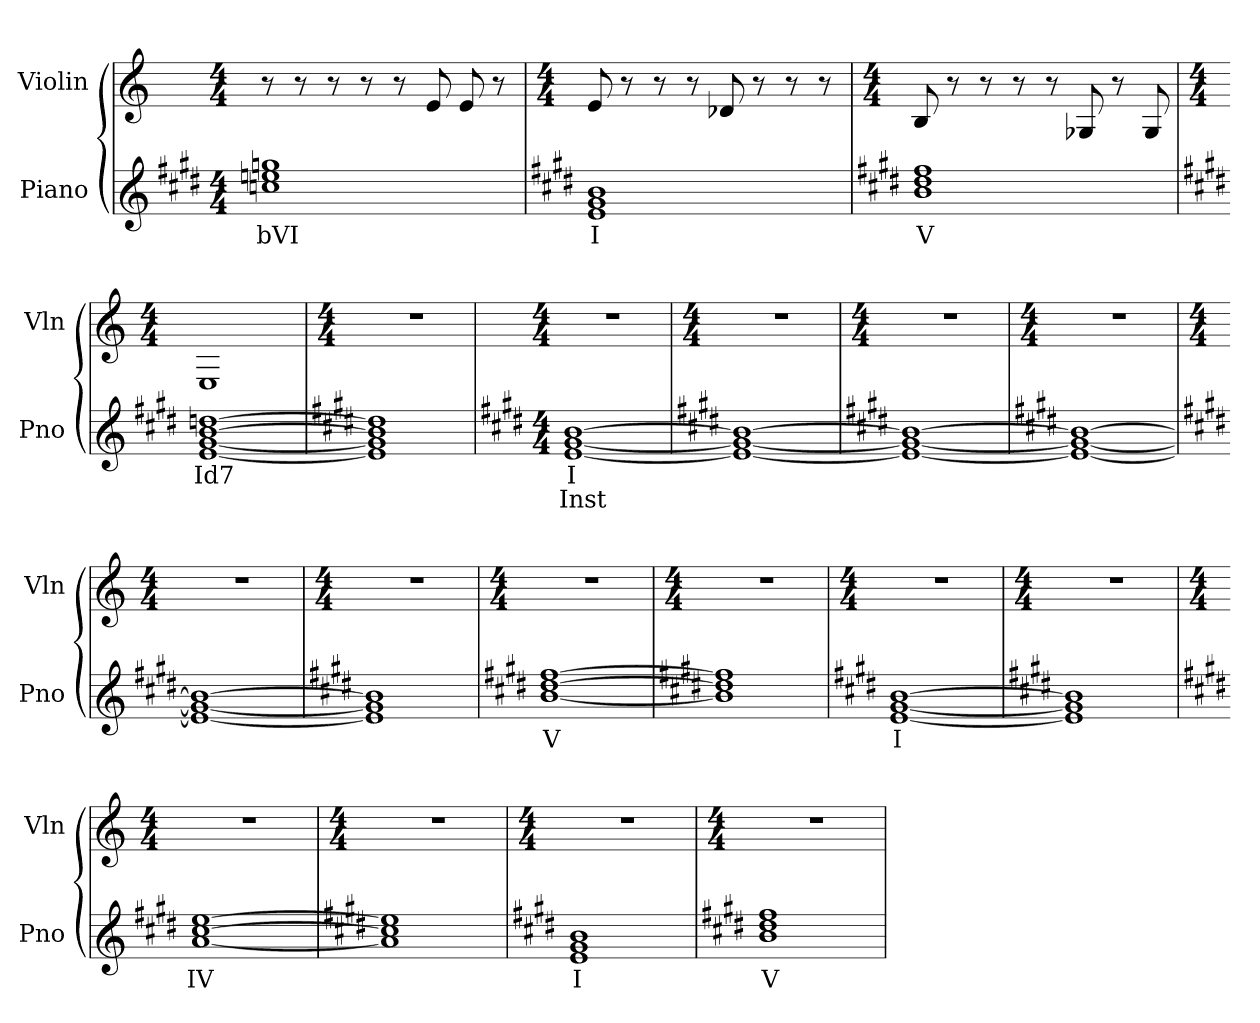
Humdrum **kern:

**kern	**text	**text	**kern
*part2	*part2	*part2	*part1
*staff2	*staff2	*staff2	*staff1
*I"Piano	*	*	*I"Violin
*I'Pno	*	*	*I'Vln
*k[f#c#g#d#]	*	*	*
*E:	*	*	*
*M4/4	*	*	*M4/4
=	=	=	=
1ccn 1een 1ggn	bVI	.	8r
.	.	.	8r
.	.	.	8r
.	.	.	8r
.	.	.	8r
.	.	.	8e
.	.	.	8e
.	.	.	8r
=	=	=	=
*k[f#c#g#d#]	*	*	*
*E:	*	*	*
*	*	*	*M4/4
1e 1g# 1b	I	.	8e
.	.	.	8r
.	.	.	8r
.	.	.	8r
.	.	.	8d-X
.	.	.	8r
.	.	.	8r
.	.	.	8r
=	=	=	=
*k[f#c#g#d#]	*	*	*
*E:	*	*	*
*	*	*	*M4/4
1b 1dd# 1ff#	V	.	8B
.	.	.	8r
.	.	.	8r
.	.	.	8r
.	.	.	8r
.	.	.	8G-X
.	.	.	8r
.	.	.	8G-
=	=	=	=
*k[f#c#g#d#]	*	*	*
*E:	*	*	*
*	*	*	*M4/4
[1e [1g# [1b [1ddn	Id7	.	1E
=	=	=	=
*k[f#c#g#d#]	*	*	*
*E:	*	*	*
*	*	*	*M4/4
1e] 1g#] 1b] 1ddn]	.	.	1r
=	=	=	=
*k[f#c#g#d#]	*	*	*
*E:	*	*	*
*M4/4	*	*	*M4/4
[1e [1g# [1b	I	Inst	1r
=	=	=	=
*k[f#c#g#d#]	*	*	*
*E:	*	*	*
*	*	*	*M4/4
1e_ 1g#_ 1b_	.	.	1r
=	=	=	=
*k[f#c#g#d#]	*	*	*
*E:	*	*	*
*	*	*	*M4/4
1e_ 1g#_ 1b_	.	.	1r
=	=	=	=
*k[f#c#g#d#]	*	*	*
*E:	*	*	*
*	*	*	*M4/4
1e_ 1g#_ 1b_	.	.	1r
=	=	=	=
*k[f#c#g#d#]	*	*	*
*E:	*	*	*
*	*	*	*M4/4
1e_ 1g#_ 1b_	.	.	1r
=	=	=	=
*k[f#c#g#d#]	*	*	*
*E:	*	*	*
*	*	*	*M4/4
1e] 1g#] 1b]	.	.	1r
=	=	=	=
*k[f#c#g#d#]	*	*	*
*E:	*	*	*
*	*	*	*M4/4
[1b [1dd# [1ff#	V	.	1r
=	=	=	=
*k[f#c#g#d#]	*	*	*
*E:	*	*	*
*	*	*	*M4/4
1b] 1dd#] 1ff#]	.	.	1r
=	=	=	=
*k[f#c#g#d#]	*	*	*
*E:	*	*	*
*	*	*	*M4/4
[1e [1g# [1b	I	.	1r
=	=	=	=
*k[f#c#g#d#]	*	*	*
*E:	*	*	*
*	*	*	*M4/4
1e] 1g#] 1b]	.	.	1r
=	=	=	=
*k[f#c#g#d#]	*	*	*
*E:	*	*	*
*	*	*	*M4/4
[1a [1cc# [1ee	IV	.	1r
=	=	=	=
*k[f#c#g#d#]	*	*	*
*E:	*	*	*
*	*	*	*M4/4
1a] 1cc#] 1ee]	.	.	1r
=	=	=	=
*k[f#c#g#d#]	*	*	*
*E:	*	*	*
*	*	*	*M4/4
1e 1g# 1b	I	.	1r
=	=	=	=
*k[f#c#g#d#]	*	*	*
*E:	*	*	*
*	*	*	*M4/4
1b 1dd# 1ff#	V	.	1r
=	=	=	=
*-	*-	*-	*-
